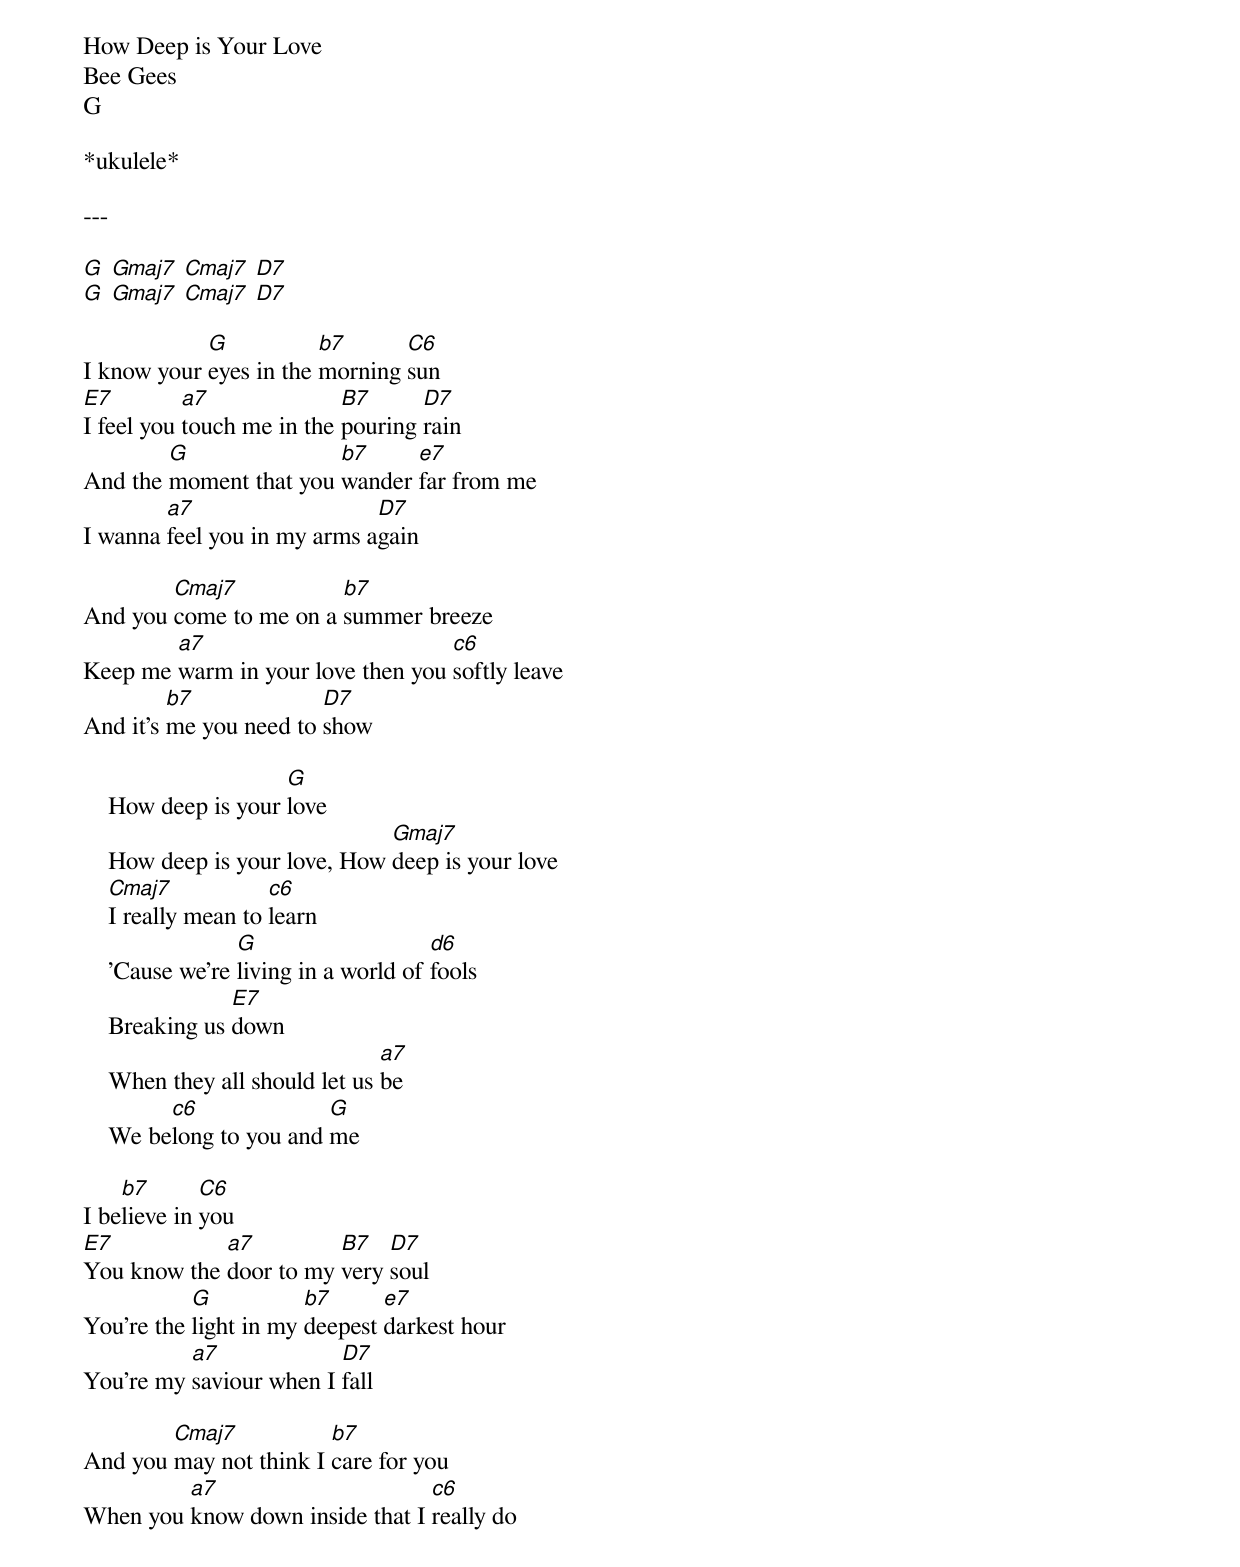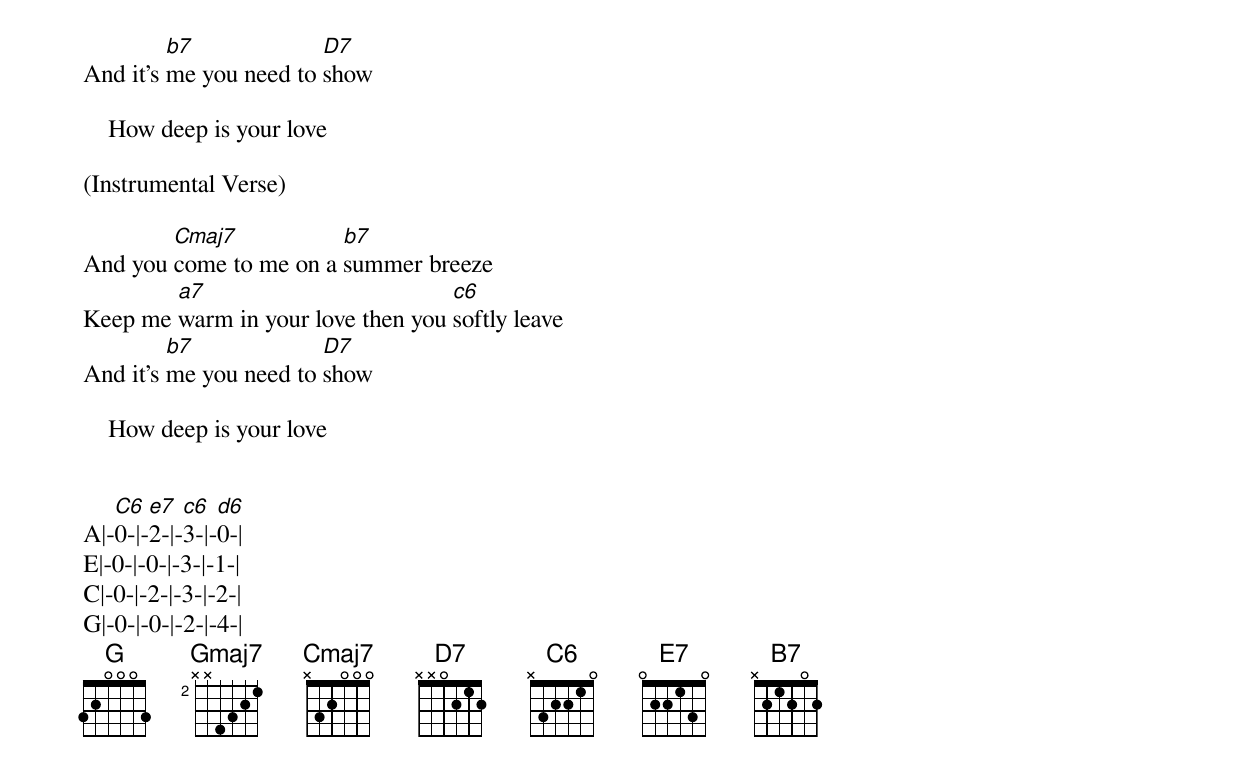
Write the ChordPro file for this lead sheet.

How Deep is Your Love
Bee Gees
G

*ukulele*

---

[G] [Gmaj7] [Cmaj7] [D7]
[G] [Gmaj7] [Cmaj7] [D7]

I know your [G]eyes in the [b7]morning [C6]sun
[E7]I feel you [a7]touch me in the [B7]pouring [D7]rain
And the [G]moment that you [b7]wander [e7]far from me
I wanna [a7]feel you in my arms a[D7]gain

And you [Cmaj7]come to me on a [b7]summer breeze
Keep me [a7]warm in your love then you [c6]softly leave
And it's [b7]me you need to [D7]show

    How deep is your [G]love
    How deep is your love, How [Gmaj7]deep is your love
    [Cmaj7]I really mean to [c6]learn
    'Cause we're [G]living in a world of [d6]fools
    Breaking us [E7]down
    When they all should let us [a7]be
    We be[c6]long to you and [G]me

I be[b7]lieve in [C6]you
[E7]You know the [a7]door to my [B7]very [D7]soul
You're the [G]light in my [b7]deepest [e7]darkest hour
You're my [a7]saviour when I [D7]fall

And you [Cmaj7]may not think I [b7]care for you
When you [a7]know down inside that I [c6]really do
And it's [b7]me you need to [D7]show

    How deep is your love

(Instrumental Verse)

And you [Cmaj7]come to me on a [b7]summer breeze
Keep me [a7]warm in your love then you [c6]softly leave
And it's [b7]me you need to [D7]show

    How deep is your love


A|-[C6]0-|-[e7]2-|-[c6]3-|-[d6]0-|
E|-0-|-0-|-3-|-1-|
C|-0-|-2-|-3-|-2-|
G|-0-|-0-|-2-|-4-|
